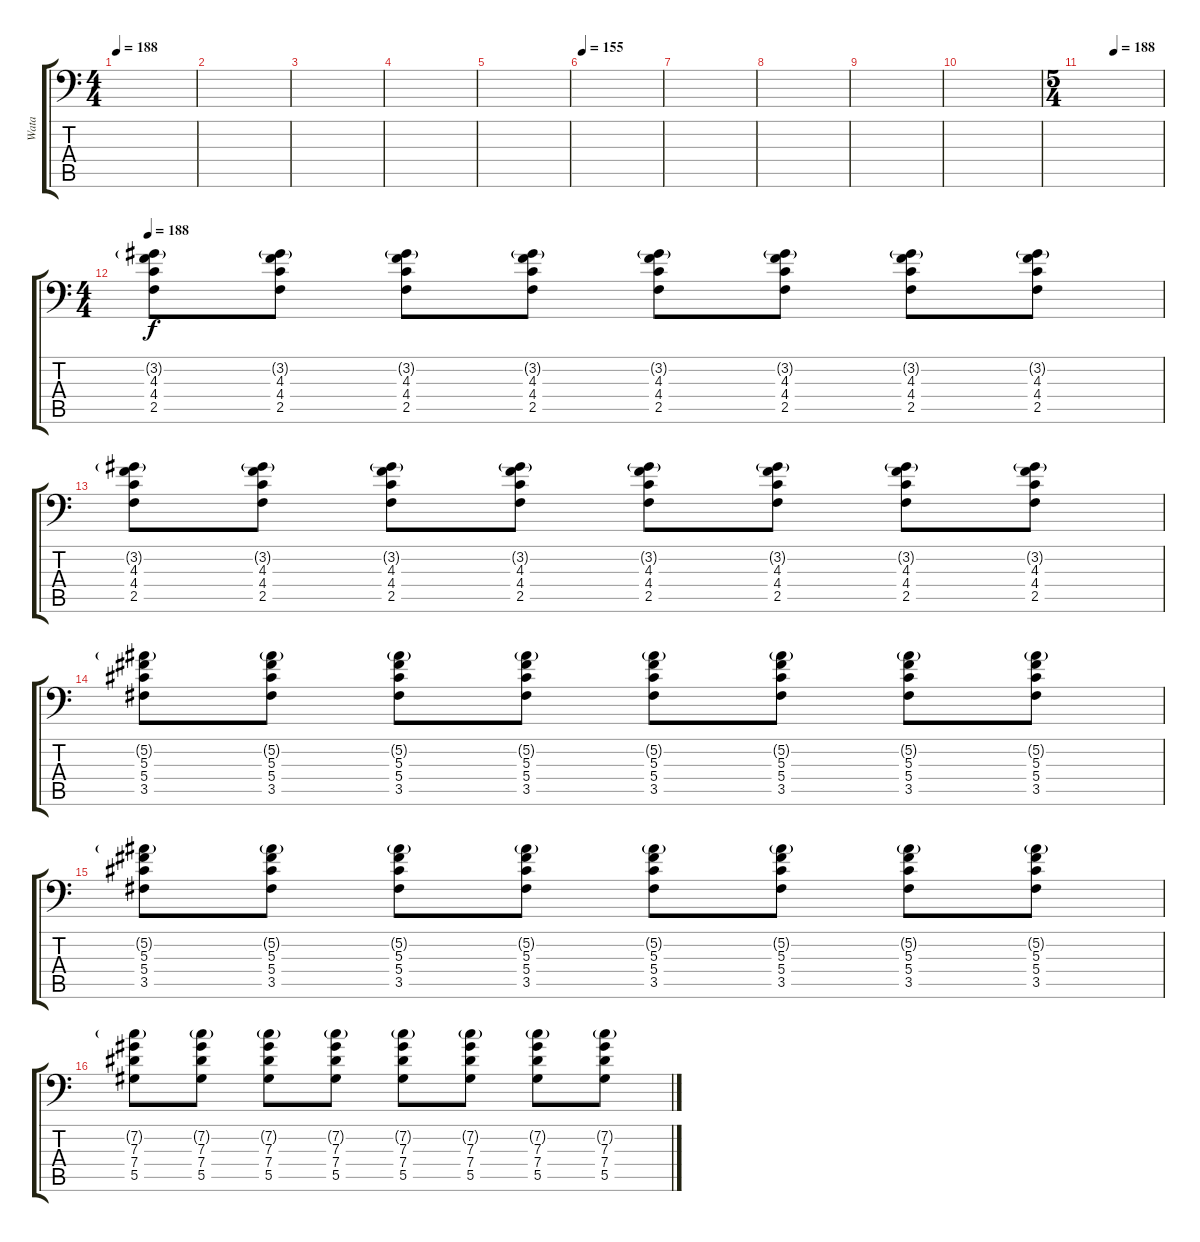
\track ("Wata" "Wata") {instrument distortionguitar}
\staff {score tabs}
\tuning (Bb3 F3 Db3 Ab2 Eb2 Bb1) {hide}
\ts (4 4)
\tempo 188
\clef f4
\ks c
|
|
|
|
|
\tempo 155
|
|
|
|
|
\ts (5 4)
\tempo (188 0.4)
|
\ts (4 4)
\tempo 188
(3.2{g} 4.3 4.4 2.5).8 (3.2{g} 4.3 4.4 2.5).8 (3.2{g} 4.3 4.4 2.5).8 (3.2{g} 4.3 4.4 2.5).8 (3.2{g} 4.3 4.4 2.5).8 (3.2{g} 4.3 4.4 2.5).8 (3.2{g} 4.3 4.4 2.5).8 (3.2{g} 4.3 4.4 2.5).8 |
(3.2{g} 4.3 4.4 2.5).8 (3.2{g} 4.3 4.4 2.5).8 (3.2{g} 4.3 4.4 2.5).8 (3.2{g} 4.3 4.4 2.5).8 (3.2{g} 4.3 4.4 2.5).8 (3.2{g} 4.3 4.4 2.5).8 (3.2{g} 4.3 4.4 2.5).8 (3.2{g} 4.3 4.4 2.5).8 |
(5.2{g} 5.3 5.4 3.5).8 (5.2{g} 5.3 5.4 3.5).8 (5.2{g} 5.3 5.4 3.5).8 (5.2{g} 5.3 5.4 3.5).8 (5.2{g} 5.3 5.4 3.5).8 (5.2{g} 5.3 5.4 3.5).8 (5.2{g} 5.3 5.4 3.5).8 (5.2{g} 5.3 5.4 3.5).8 |
(5.2{g} 5.3 5.4 3.5).8 (5.2{g} 5.3 5.4 3.5).8 (5.2{g} 5.3 5.4 3.5).8 (5.2{g} 5.3 5.4 3.5).8 (5.2{g} 5.3 5.4 3.5).8 (5.2{g} 5.3 5.4 3.5).8 (5.2{g} 5.3 5.4 3.5).8 (5.2{g} 5.3 5.4 3.5).8 |
(7.2{g} 7.3 7.4 5.5).8 (7.2{g} 7.3 7.4 5.5).8 (7.2{g} 7.3 7.4 5.5).8 (7.2{g} 7.3 7.4 5.5).8 (7.2{g} 7.3 7.4 5.5).8 (7.2{g} 7.3 7.4 5.5).8 (7.2{g} 7.3 7.4 5.5).8 (7.2{g} 7.3 7.4 5.5).8
